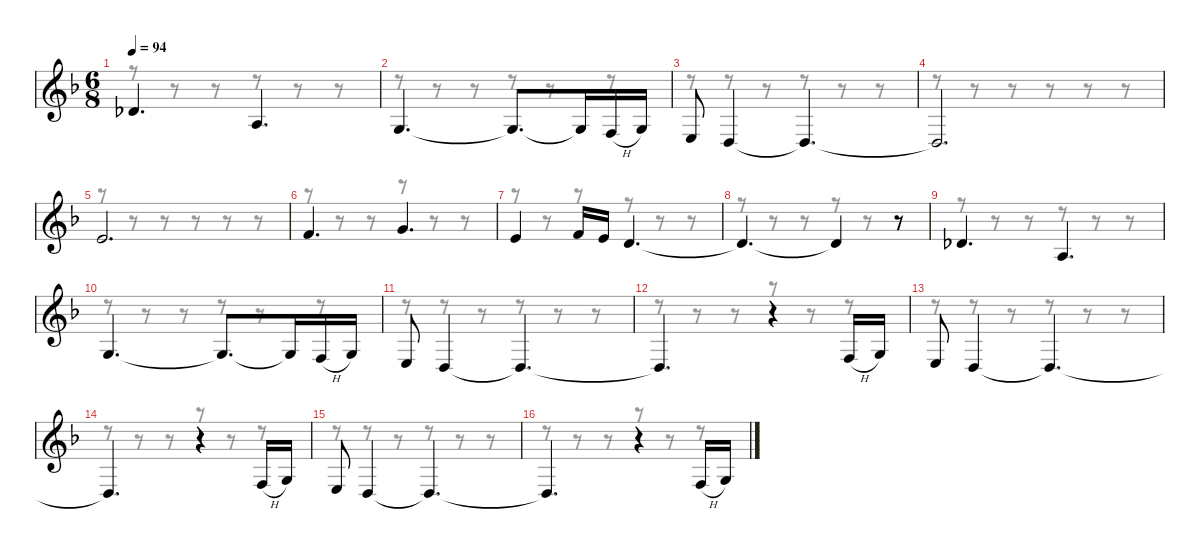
\defaultSystemsLayout 4
\hideDynamics
\bracketExtendMode nobrackets
\singleTrackTrackNamePolicy hidden
\multiTrackTrackNamePolicy hidden
\otherSystemsTrackNameOrientation horizontal
\track ("P. Wiberg (Keyboards II)" "org.") {instrument rockorgan}
\staff {score}
\tuning (E4 A3 F3 D3 A2 D2)
\voice
\ts (6 8)
\tempo 94
\clef g2
\ks dminor
4.2{acc b}.4{d dy f beam Up} 4.3{acc forcenatural}.4{d beam Up} |
2.3{acc forcenatural}.4{d beam Up} 2.3{t acc forcenatural}.8{d beam Up} 2.3{t acc forcenatural}.16{beam Up} 3.4{h acc forcenatural}.16{beam Up} 5.4{acc forcenatural}.16{beam Up} |
2.4{acc forcenatural}.8{beam Up} 0.4{acc forcenatural}.4{beam Up} 0.4{t acc forcenatural}.4{d beam Up} |
0.4{t acc forcenatural}.2{d beam Up} |
7.2{acc forcenatural}.2{d beam Up} |
8.2{acc forcenatural}.4{d beam Up} 10.2{acc forcenatural}.4{d beam Up} |
7.2{acc forcenatural}.4{beam Up} 8.2{acc forcenatural}.16{beam Up} 7.2{acc forcenatural}.16{beam Up} 5.2{acc forcenatural}.4{d beam Up} |
5.2{t acc forcenatural}.4{d beam Up} 5.2{t acc forcenatural}.4{beam Up} r.8{beam Up} |
4.2{acc b}.4{d beam Up} 4.3{acc forcenatural}.4{d beam Up} |
2.3{acc forcenatural}.4{d beam Up} 2.3{t acc forcenatural}.8{d beam Up} 2.3{t acc forcenatural}.16{beam Up} 3.4{h acc forcenatural}.16{beam Up} 5.4{acc forcenatural}.16{beam Up} |
2.4{acc forcenatural}.8{beam Up} 0.4{acc forcenatural}.4{beam Up} 0.4{t acc forcenatural}.4{d beam Up} |
0.4{t acc forcenatural}.4{d beam Up} r.4{beam Up} 3.4{h acc forcenatural}.16{beam Up} 5.4{acc forcenatural}.16{dy ff beam Up} |
2.4{acc forcenatural}.8{dy f beam Up} 0.4{acc forcenatural}.4{beam Up} 0.4{t acc forcenatural}.4{d beam Up} |
0.4{t acc forcenatural}.4{d beam Up} r.4{beam Up} 3.4{h acc forcenatural}.16{beam Up} 5.4{acc forcenatural}.16{dy ff beam Up} |
2.4{acc forcenatural}.8{dy f beam Up} 0.4{acc forcenatural}.4{beam Up} 0.4{t acc forcenatural}.4{d beam Up} |
0.4{t acc forcenatural}.4{d beam Up} r.4{beam Up} 3.4{h acc forcenatural}.16{beam Up} 5.4{acc forcenatural}.16{dy ff beam Up}
\voice
\clef g2
\ottava regular
\simile none
\ks dminor
r.8{dy mf beam Down} r.8{beam Down} r.8{beam Down} r.8{beam Down} r.8{beam Down} r.8{beam Down} |
r.8{beam Down} r.8{beam Down} r.8{beam Down} r.8{beam Down} r.8{beam Down} r.8{beam Down} |
r.8{beam Down} r.8{beam Down} r.8{beam Down} r.8{beam Down} r.8{beam Down} r.8{beam Down} |
r.8{beam Down} r.8{beam Down} r.8{beam Down} r.8{beam Down} r.8{beam Down} r.8{beam Down} |
r.8{beam Down} r.8{beam Down} r.8{beam Down} r.8{beam Down} r.8{beam Down} r.8{beam Down} |
r.8{beam Down} r.8{beam Down} r.8{beam Down} r.8{beam Down} r.8{beam Down} r.8{beam Down} |
r.8{beam Down} r.8{beam Down} r.8{beam Down} r.8{beam Down} r.8{beam Down} r.8{beam Down} |
r.8{beam Down} r.8{beam Down} r.8{beam Down} r.8{beam Down} r.8{beam Down} r.8{beam Down} |
r.8{beam Down} r.8{beam Down} r.8{beam Down} r.8{beam Down} r.8{beam Down} r.8{beam Down} |
r.8{beam Down} r.8{beam Down} r.8{beam Down} r.8{beam Down} r.8{beam Down} r.8{beam Down} |
r.8{beam Down} r.8{beam Down} r.8{beam Down} r.8{beam Down} r.8{beam Down} r.8{beam Down} |
r.8{beam Down} r.8{beam Down} r.8{beam Down} r.8{beam Down} r.8{beam Down} r.8{beam Down} |
r.8{beam Down} r.8{beam Down} r.8{beam Down} r.8{beam Down} r.8{beam Down} r.8{beam Down} |
r.8{beam Down} r.8{beam Down} r.8{beam Down} r.8{beam Down} r.8{beam Down} r.8{beam Down} |
r.8{beam Down} r.8{beam Down} r.8{beam Down} r.8{beam Down} r.8{beam Down} r.8{beam Down} |
r.8{beam Down} r.8{beam Down} r.8{beam Down} r.8{beam Down} r.8{beam Down} r.8{beam Down}
